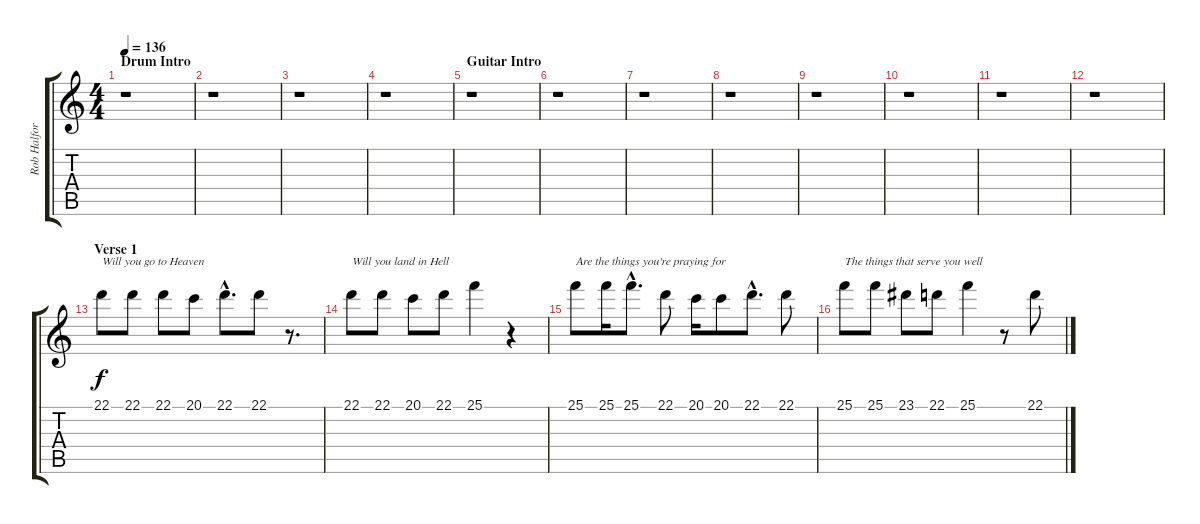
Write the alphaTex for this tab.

\track ("Rob Halford" "Rob Halfor") {instrument altosax}
\staff {score tabs}
\tuning (E4 B3 G3 D3 A2 E2) {hide}
\ts (4 4)
\section ("" "Drum Intro")
\tempo 136
\clef g2
\ks c
r.1{dy f instrument altosax} |
r.1 |
r.1 |
r.1 |
\section ("" "Guitar Intro")
r.1 |
r.1 |
r.1 |
r.1 |
r.1 |
r.1 |
r.1 |
r.1 |
\section ("" "Verse 1")
22.1.8{txt "Will you go to Heaven"} 22.1.8 22.1.8 20.1.8 22.1{hac}.8{d} 22.1.8 r.8{d} |
22.1.8{txt "Will you land in Hell"} 22.1.8 20.1.8 22.1.8 25.1.4 r.4 |
25.1.8{txt "Are the things you're praying for"} 25.1.16 25.1{hac}.8{d} 22.1.8 20.1.16 20.1.8 22.1{hac}.8{d} 22.1.8 |
25.1.8{txt "The things that serve you well"} 25.1.8 23.1.8 22.1.8 25.1.4 r.8 22.1.8
